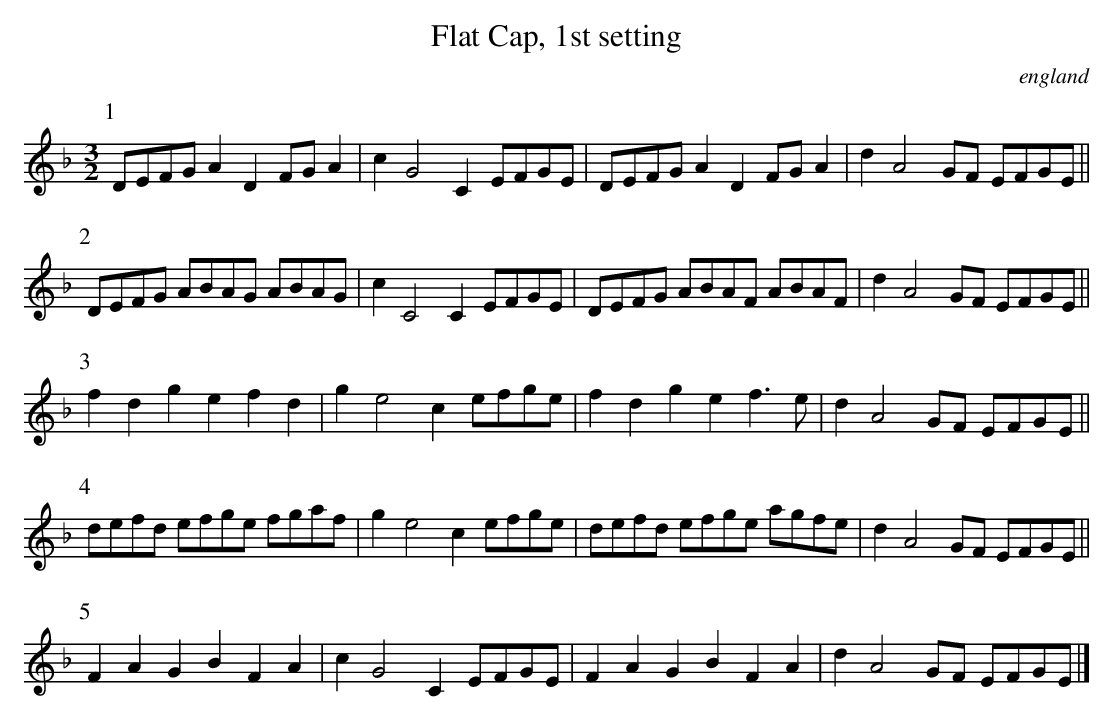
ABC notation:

X:1
T:Flat Cap, 1st setting
O:england
M:3/2
L:1/8
K:F
P:1
DEFG A2 D2 FG A2 | c2 G4 C2 EFGE |\
DEFG A2 D2 FG A2 | d2 A4 GF EFGE ||
P:2
DEFG ABAG ABAG | c2 C4 C2 EFGE |\
DEFG ABAF ABAF | d2 A4 GF EFGE ||
P:3
f2 d2 g2 e2 f2 d2 | g2 e4 c2 efge |\
f2 d2 g2 e2 f3 e  | d2 A4 GF EFGE||
P:4
defd efge fgaf | g2 e4 c2 efge |\
defd efge agfe | d2 A4 GF EFGE ||
P:5
F2 A2 G2 B2 F2 A2 | c2 G4 C2 EFGE |\
F2 A2 G2 B2 F2 A2 | d2 A4 GF EFGE |]
